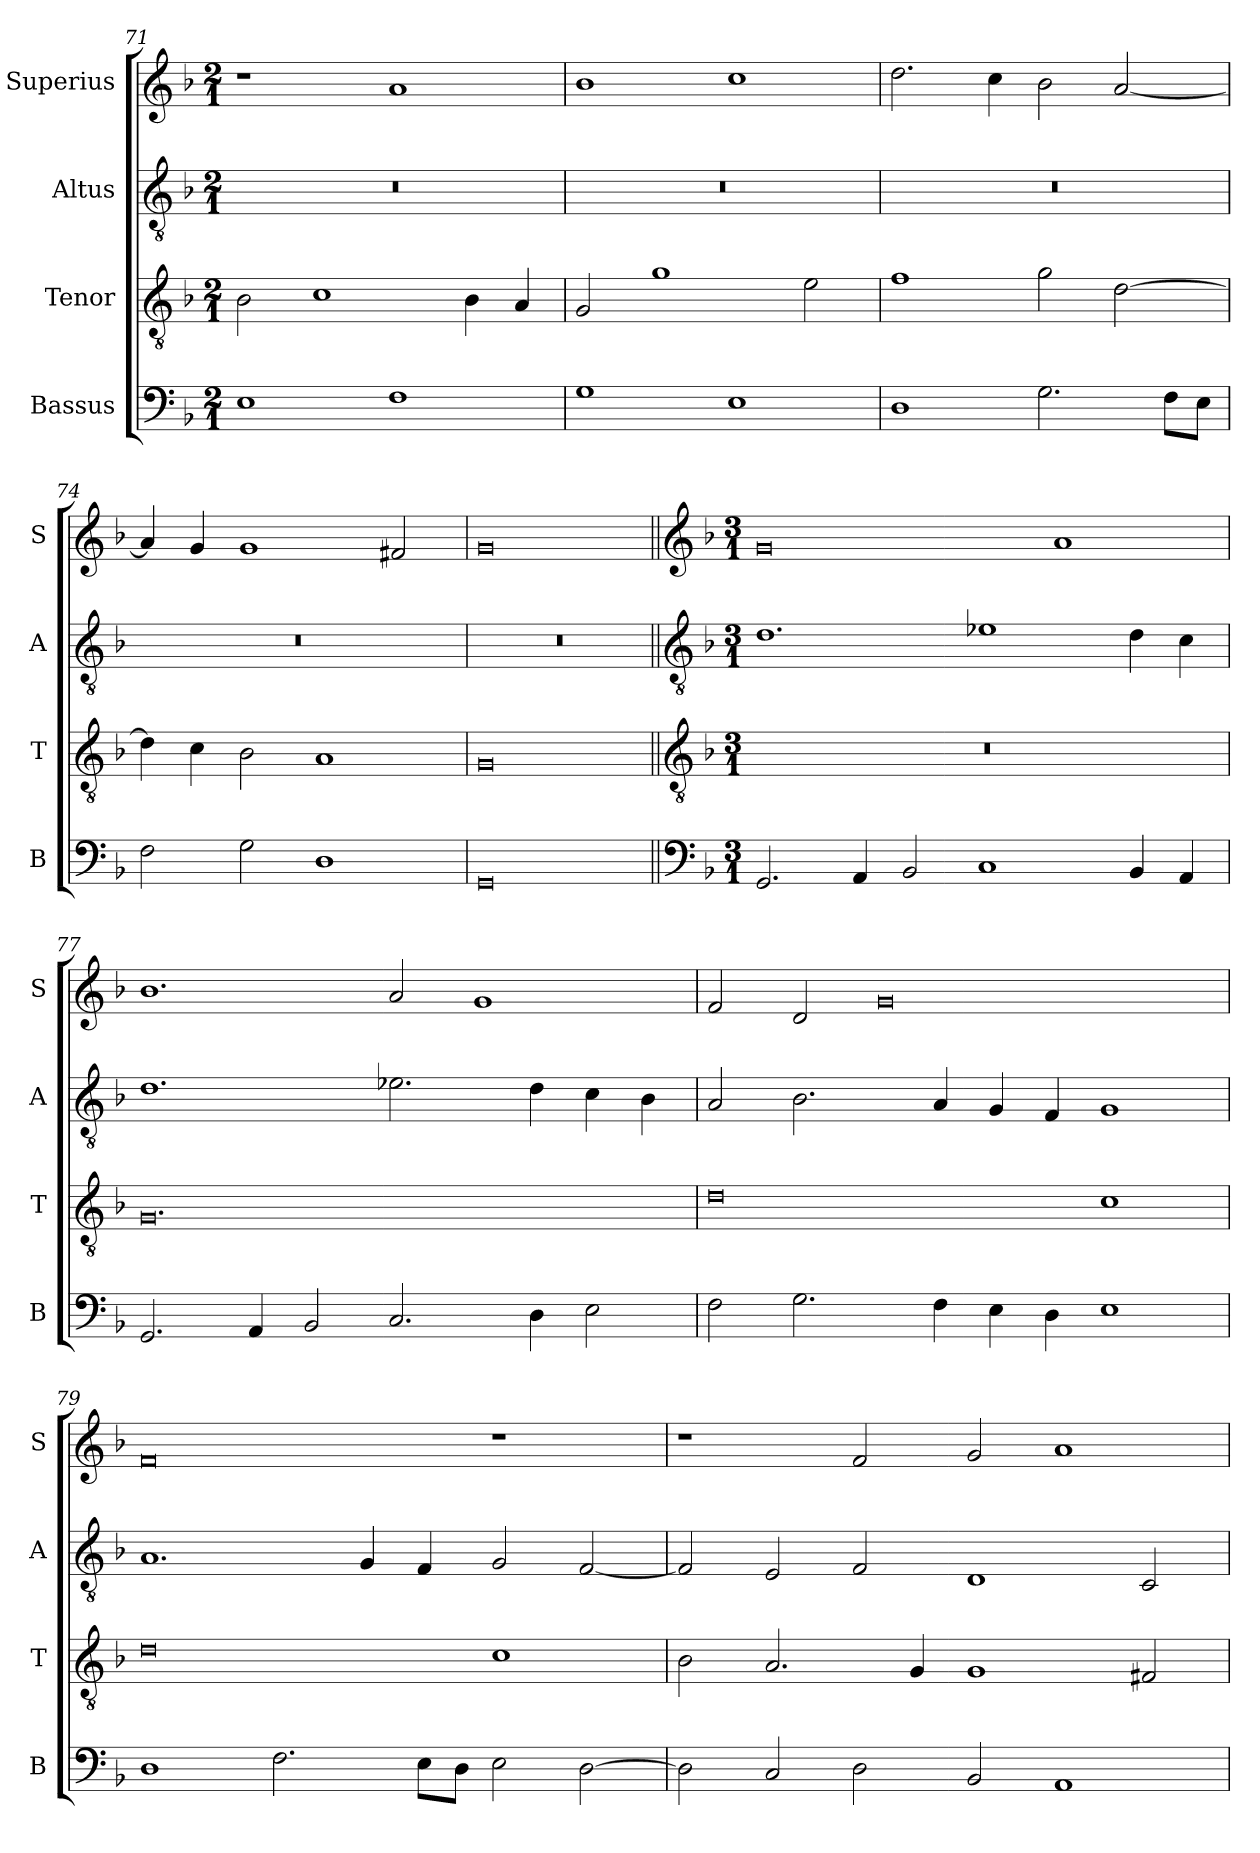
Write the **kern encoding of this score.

**kern	**kern	**kern	**kern
*part4	*part3	*part2	*part1
*staff4	*staff3	*staff2	*staff1
*I"Bassus	*I"Tenor	*I"Altus	*I"Superius
*I'B	*I'T	*I'A	*I'S
*clefF4	*clefGv2	*clefGv2	*clefG2
*k[b-]	*k[b-]	*k[b-]	*k[b-]
*M2/1	*M2/1	*M2/1	*M2/1
=71	=71	=71	=71
1E	2B-\	0r	1r
.	1c	.	.
1F	.	.	1a
.	4B-\	.	.
.	4A/	.	.
=72	=72	=72	=72
1G	2G/	0r	1b-
.	1g	.	.
1E	.	.	1cc
.	2e\	.	.
=73	=73	=73	=73
1D	1f	0r	2.dd\
.	.	.	4cc\
2.G\	2g\	.	2b-\
.	[2d\	.	[2a/
8F\L	.	.	.
8E\J	.	.	.
=74	=74	=74	=74
2F\	4d\]	0r	4a/]
.	4c\	.	4g/
2G\	2B-\	.	1g
1D	1A	.	.
.	.	.	2f#X/
=75	=75	=75	=75
0GG	0G	0r	0g
!!LO:LB:g=z
=76||	=76||	=76||	=76||
*clefF4	*clefGv2	*clefGv2	*clefG2
*k[b-]	*k[b-]	*k[b-]	*k[b-]
*M3/1	*M3/1	*M3/1	*M3/1
2.GG/	0.r	1.d	0g
4AA/	.	.	.
2BB-/	.	.	.
1C	.	1e-X	.
.	.	.	1a
4BB-/	.	4d\	.
4AA/	.	4c\	.
=77	=77	=77	=77
2.GG/	0.G	1.d	1.b-
4AA/	.	.	.
2BB-/	.	.	.
2.C/	.	2.e-X\	2a/
.	.	.	1g
4D\	.	4d\	.
2E\	.	4c\	.
.	.	4B-\	.
=78	=78	=78	=78
2F\	0d	2A/	2f/
2.G\	.	2.B-\	2d/
.	.	.	0g
4F\	.	4A/	.
4E\	.	4G/	.
4D\	.	4F/	.
1E	1c	1G	.
=79	=79	=79	=79
1D	0d	1.A	0f
2.F\	.	.	.
.	.	4G/	.
8E\L	.	4F/	.
8D\J	.	.	.
2E\	1c	2G/	1r
[2D\	.	[2F/	.
=80	=80	=80	=80
2D\]	2B-\	2F/]	1r
2C/	2.A/	2E/	.
2D\	.	2F/	2f/
.	4G/	.	.
2BB-/	1G	1D	2g/
1AA	.	.	1a
.	2F#X/	2C/	.
=	=	=	=
*-	*-	*-	*-
